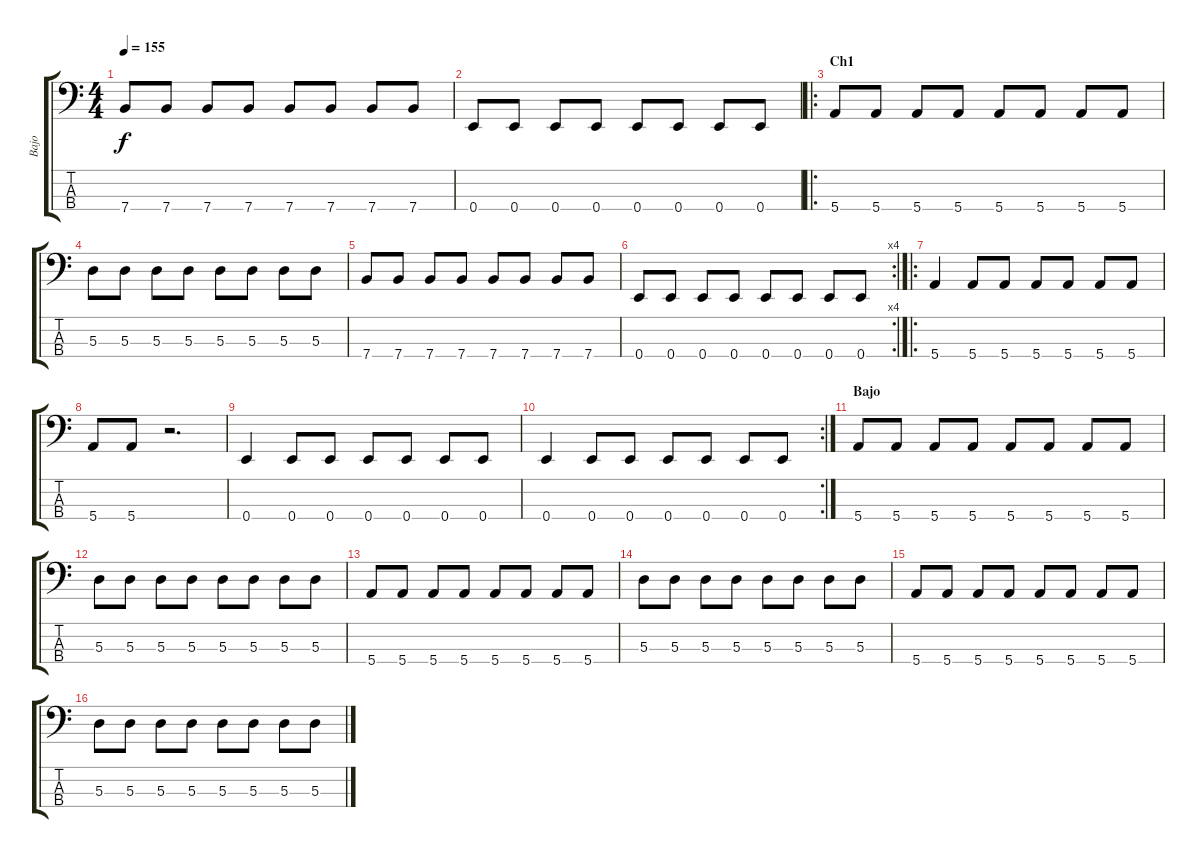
\track ("Bajo" "Bajo") {instrument electricbasspick}
\staff {score tabs}
\tuning (G2 D2 A1 E1) {hide}
\ts (4 4)
\tempo 155
\clef f4
\ks c
7.4.8{dy f} 7.4.8 7.4.8 7.4.8 7.4.8 7.4.8 7.4.8 7.4.8 |
0.4.8 0.4.8 0.4.8 0.4.8 0.4.8 0.4.8 0.4.8 0.4.8 |
\ro
\section ("" "Ch1")
5.4.8 5.4.8 5.4.8 5.4.8 5.4.8 5.4.8 5.4.8 5.4.8 |
5.3.8 5.3.8 5.3.8 5.3.8 5.3.8 5.3.8 5.3.8 5.3.8 |
7.4.8 7.4.8 7.4.8 7.4.8 7.4.8 7.4.8 7.4.8 7.4.8 |
\rc 4
0.4.8 0.4.8 0.4.8 0.4.8 0.4.8 0.4.8 0.4.8 0.4.8 |
\ro
5.4.4 5.4.8 5.4.8 5.4.8 5.4.8 5.4.8 5.4.8 |
5.4.8 5.4.8 r.2{d} |
0.4.4 0.4.8 0.4.8 0.4.8 0.4.8 0.4.8 0.4.8 |
\rc 2
0.4.4 0.4.8 0.4.8 0.4.8 0.4.8 0.4.8 0.4.8 |
\section ("" "Bajo")
5.4.8 5.4.8 5.4.8 5.4.8 5.4.8 5.4.8 5.4.8 5.4.8 |
5.3.8 5.3.8 5.3.8 5.3.8 5.3.8 5.3.8 5.3.8 5.3.8 |
5.4.8 5.4.8 5.4.8 5.4.8 5.4.8 5.4.8 5.4.8 5.4.8 |
5.3.8 5.3.8 5.3.8 5.3.8 5.3.8 5.3.8 5.3.8 5.3.8 |
5.4.8 5.4.8 5.4.8 5.4.8 5.4.8 5.4.8 5.4.8 5.4.8 |
5.3.8 5.3.8 5.3.8 5.3.8 5.3.8 5.3.8 5.3.8 5.3.8
